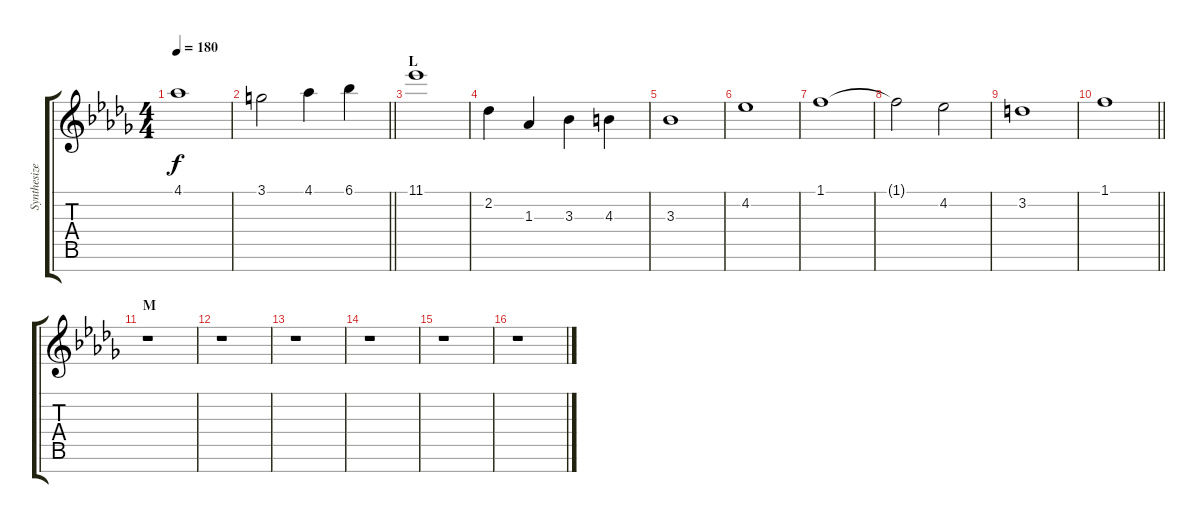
\track ("Synthesizer" "Synthesize") {instrument lead2sawtooth}
\staff {score tabs}
\tuning (E5 B4 G4 D4 A3 E3 B2) {hide}
\ts (4 4)
\tempo 180
\clef g2
\ks db
4.1.1{dy f} |
\barLineRight lightlight
3.1.2 4.1.4 6.1.4 |
\section ("" "L")
11.1.1 |
2.2.4 1.3.4 3.3.4 4.3.4 |
3.3.1 |
4.2.1 |
1.1.1 |
1.1{t}.2 4.2.2 |
3.2.1 |
\barLineRight lightlight
1.1.1 |
\section ("" "M")
r.1 |
r.1 |
r.1 |
r.1 |
r.1 |
r.1
